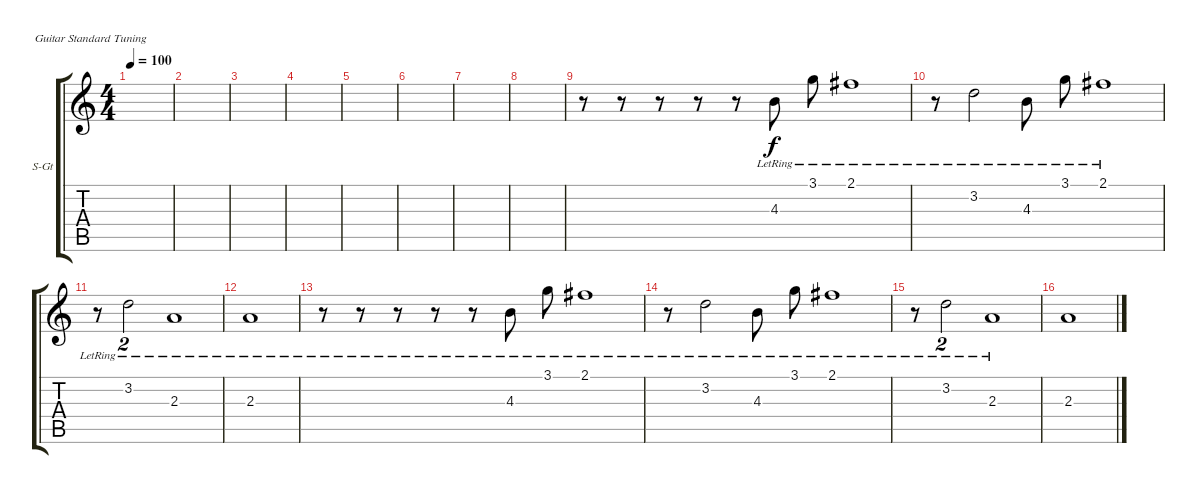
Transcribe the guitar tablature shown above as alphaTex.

\defaultSystemsLayout 4
\bracketExtendMode groupsimilarinstruments
\firstSystemTrackNameOrientation horizontal
\otherSystemsTrackNameOrientation horizontal
\track ("Steel Guitar" "S-Gt") {instrument acousticguitarsteel}
\staff {score tabs}
\tuning (E4 B3 G3 D3 A2 E2)
\ts (4 4)
\tempo 100
\clef g2
\ks c
|
|
|
|
|
|
|
|
r.8 r.8 r.8 r.8 r.8 4.3{lr}.8 3.1{lr}.8 2.1{lr}.1 |
r.8 3.2{lr}.2 4.3{lr}.8 3.1{lr}.8 2.1{lr}.1 |
r.8 3.2{lr}.2{tu (2 3)} 2.3{lr}.1 |
2.3{lr}.1 |
r.8 r.8 r.8 r.8 r.8 4.3{lr}.8 3.1{lr}.8 2.1{lr}.1 |
r.8 3.2{lr}.2 4.3{lr}.8 3.1{lr}.8 2.1{lr}.1 |
r.8 3.2{lr}.2{tu (2 3)} 2.3{lr}.1 |
2.3.1
